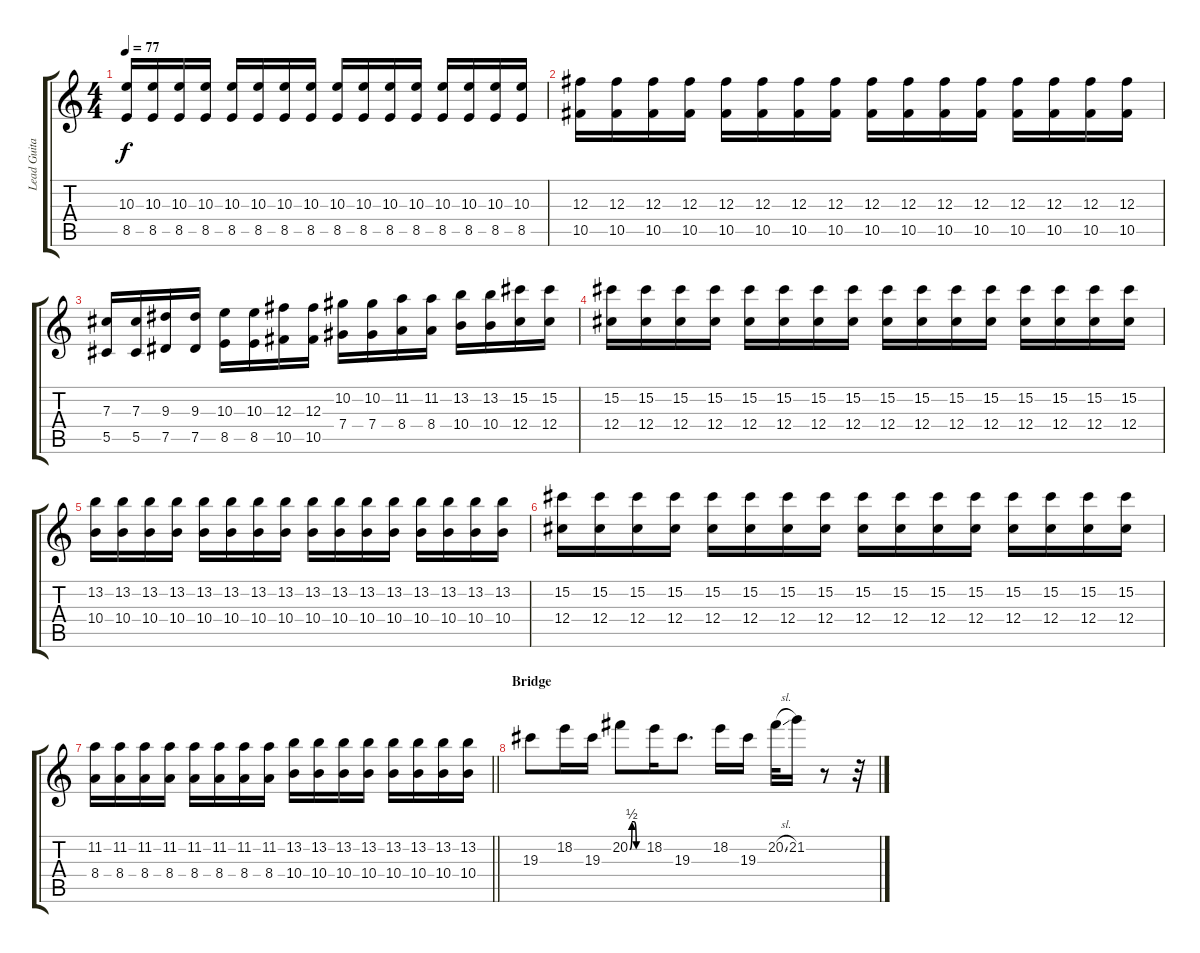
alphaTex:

\track ("Lead Guitar" "Lead Guita") {instrument distortionguitar}
\staff {score tabs}
\tuning (Eb4 Bb3 Gb3 Db3 Ab2 Db2) {hide}
\ts (4 4)
\tempo 77
\clef g2
\ks c
(10.3 8.5).16{dy f} (10.3 8.5).16 (10.3 8.5).16 (10.3 8.5).16 (10.3 8.5).16 (10.3 8.5).16 (10.3 8.5).16 (10.3 8.5).16 (10.3 8.5).16 (10.3 8.5).16 (10.3 8.5).16 (10.3 8.5).16 (10.3 8.5).16 (10.3 8.5).16 (10.3 8.5).16 (10.3 8.5).16 |
(12.3 10.5).16 (12.3 10.5).16 (12.3 10.5).16 (12.3 10.5).16 (12.3 10.5).16 (12.3 10.5).16 (12.3 10.5).16 (12.3 10.5).16 (12.3 10.5).16 (12.3 10.5).16 (12.3 10.5).16 (12.3 10.5).16 (12.3 10.5).16 (12.3 10.5).16 (12.3 10.5).16 (12.3 10.5).16 |
(7.3 5.5).16 (7.3 5.5).16 (9.3 7.5).16 (9.3 7.5).16 (10.3 8.5).16 (10.3 8.5).16 (12.3 10.5).16 (12.3 10.5).16 (10.2 7.4).16 (10.2 7.4).16 (11.2 8.4).16 (11.2 8.4).16 (13.2 10.4).16 (13.2 10.4).16 (15.2 12.4).16 (15.2 12.4).16 |
(15.2 12.4).16 (15.2 12.4).16 (15.2 12.4).16 (15.2 12.4).16 (15.2 12.4).16 (15.2 12.4).16 (15.2 12.4).16 (15.2 12.4).16 (15.2 12.4).16 (15.2 12.4).16 (15.2 12.4).16 (15.2 12.4).16 (15.2 12.4).16 (15.2 12.4).16 (15.2 12.4).16 (15.2 12.4).16 |
(13.2 10.4).16 (13.2 10.4).16 (13.2 10.4).16 (13.2 10.4).16 (13.2 10.4).16 (13.2 10.4).16 (13.2 10.4).16 (13.2 10.4).16 (13.2 10.4).16 (13.2 10.4).16 (13.2 10.4).16 (13.2 10.4).16 (13.2 10.4).16 (13.2 10.4).16 (13.2 10.4).16 (13.2 10.4).16 |
(15.2 12.4).16 (15.2 12.4).16 (15.2 12.4).16 (15.2 12.4).16 (15.2 12.4).16 (15.2 12.4).16 (15.2 12.4).16 (15.2 12.4).16 (15.2 12.4).16 (15.2 12.4).16 (15.2 12.4).16 (15.2 12.4).16 (15.2 12.4).16 (15.2 12.4).16 (15.2 12.4).16 (15.2 12.4).16 |
\barLineRight lightlight
(11.2 8.4).16 (11.2 8.4).16 (11.2 8.4).16 (11.2 8.4).16 (11.2 8.4).16 (11.2 8.4).16 (11.2 8.4).16 (11.2 8.4).16 (13.2 10.4).16 (13.2 10.4).16 (13.2 10.4).16 (13.2 10.4).16 (13.2 10.4).16 (13.2 10.4).16 (13.2 10.4).16 (13.2 10.4).16 |
\section ("" "Bridge")
19.3.8 18.2.16 19.3.16 20.2{be (custom 0 0 10 2 20 2 30 0 60 0)}.8 18.2.16 19.3.8{d} 18.2.16 19.3.16 20.2{sl}.32 21.2.16 r.8 r.32
